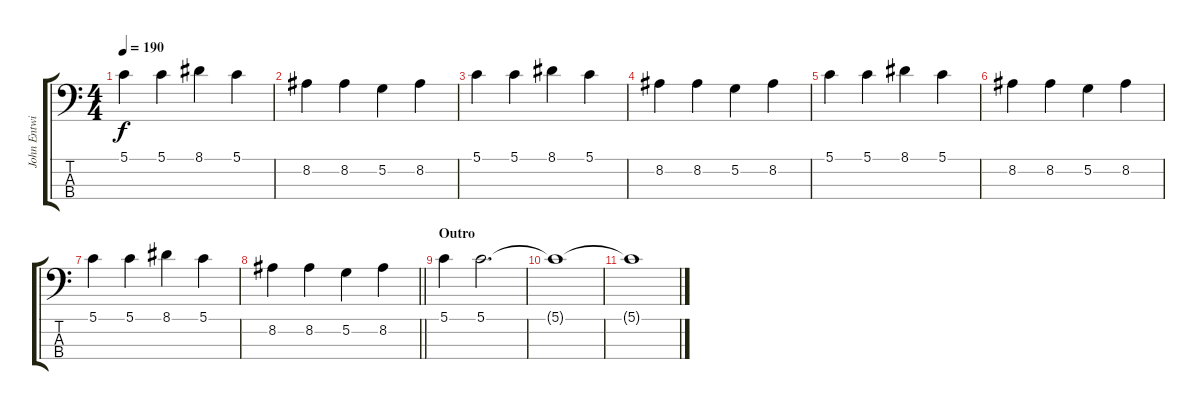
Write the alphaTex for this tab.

\track ("John Entwistle" "John Entwi") {instrument electricbassfinger}
\staff {score tabs}
\tuning (G2 D2 A1 E1) {hide}
\ts (4 4)
\tempo 190
\clef f4
\ks c
5.1.4{dy f} 5.1.4 8.1.4 5.1.4 |
8.2.4 8.2.4 5.2.4 8.2.4 |
5.1.4 5.1.4 8.1.4 5.1.4 |
8.2.4 8.2.4 5.2.4 8.2.4 |
5.1.4 5.1.4 8.1.4 5.1.4 |
8.2.4 8.2.4 5.2.4 8.2.4 |
5.1.4 5.1.4 8.1.4 5.1.4 |
\barLineRight lightlight
8.2.4 8.2.4 5.2.4 8.2.4 |
\section ("" "Outro")
5.1.4 5.1.2{d} |
5.1{t}.1 |
5.1{t}.1
